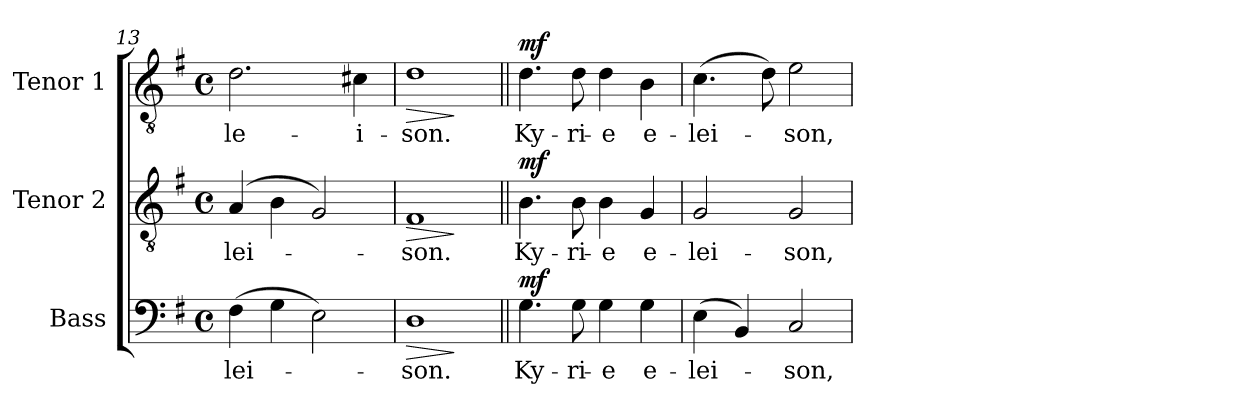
**kern	**text	**dynam	**kern	**text	**dynam	**kern	**text	**dynam
*part3	*part3	*part3	*part2	*part2	*part2	*part1	*part1	*part1
*staff3	*staff3	*staff3	*staff2	*staff2	*staff2	*staff1	*staff1	*staff1
*I"Bass	*	*	*I"Tenor 2	*	*	*I"Tenor 1	*	*
*I'B.	*	*	*I'T. 2	*	*	*I'T. 1	*	*
*clefF4	*	*	*clefGv2	*	*	*clefGv2	*	*
*k[f#]	*	*	*k[f#]	*	*	*k[f#]	*	*
*G:	*	*	*G:	*	*	*G:	*	*
*M4/4	*	*	*M4/4	*	*	*M4/4	*	*
*met(c)	*	*	*met(c)	*	*	*met(c)	*	*
=13	=13	=13	=13	=13	=13	=13	=13	=13
!	!LO:LY:b	!	!	!LO:LY:b	!	!	!LO:LY:b	!
(>4F#\	-lei-	.	(4A/	-lei-	.	2.d\	-le-	.
4G\	.	.	4B\	.	.	.	.	.
2E\)	.	.	2G/)	.	.	.	.	.
!	!	!	!	!	!	!	!LO:LY:b	!
.	.	.	.	.	.	4c#X\	-i-	.
=14	=14	=14	=14	=14	=14	=14	=14	=14
!	!LO:LY:b	!LO:HP:b	!	!LO:LY:b	!LO:HP:b	!	!LO:LY:b	!LO:HP:b
1D	-son.	>	1F#	-son.	>	1d	-son.	>
.	.	]	.	.	]	.	.	]
=15||	=15||	=15||	=15||	=15||	=15||	=15||	=15||	=15||
!	!LO:LY:b	!LO:DY:a	!	!LO:LY:b	!LO:DY:a	!	!LO:LY:b	!LO:DY:a
4.G\	Ky-	mf	4.B\	Ky-	mf	4.d\	Ky-	mf
!	!LO:LY:b	!	!	!LO:LY:b	!	!	!LO:LY:b	!
8G\	-ri-	.	8B\	-ri-	.	8d\	-ri-	.
!	!LO:LY:b	!	!	!LO:LY:b	!	!	!LO:LY:b	!
4G\	-e	.	4B\	-e	.	4d\	-e	.
!	!LO:LY:b	!	!	!LO:LY:b	!	!	!LO:LY:b	!
4G\	e-	.	4G/	e-	.	4B\	e-	.
=16	=16	=16	=16	=16	=16	=16	=16	=16
!	!LO:LY:b	!	!	!LO:LY:b	!	!	!LO:LY:b	!
(>4E\	-lei-	.	2G/	-lei-	.	(>4.c\	-lei-	.
4BB/)	.	.	.	.	.	.	.	.
.	.	.	.	.	.	8d\)	.	.
!	!LO:LY:b	!	!	!LO:LY:b	!	!	!LO:LY:b	!
2C/	-son,	.	2G/	-son,	.	2e\	-son,	.
=	=	=	=	=	=	=	=	=
*-	*-	*-	*-	*-	*-	*-	*-	*-
